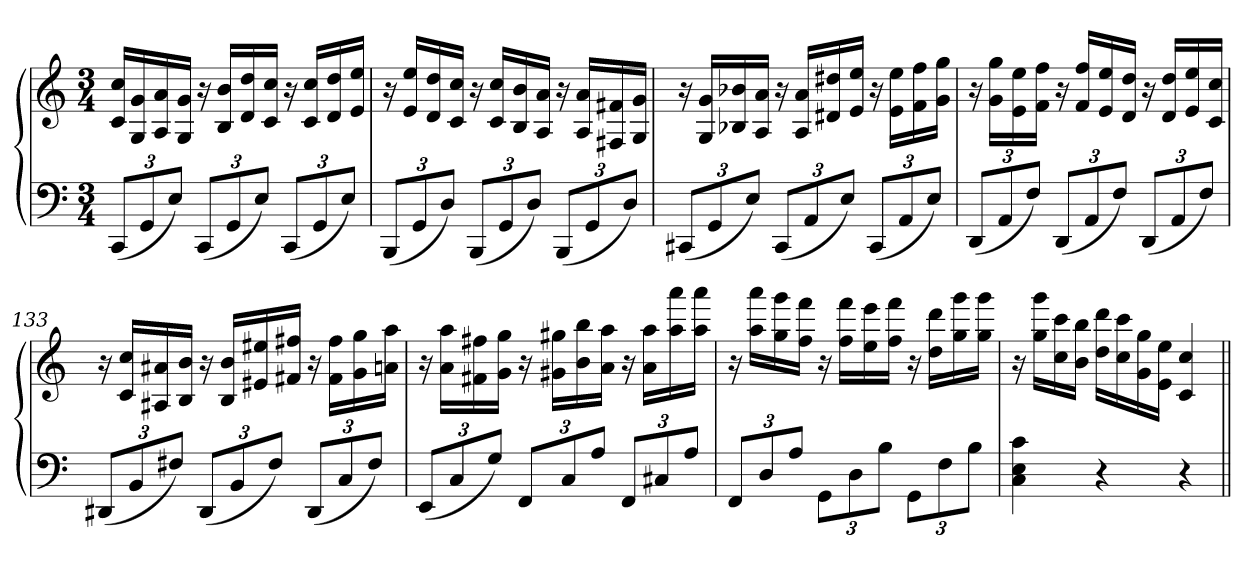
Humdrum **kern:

**kern	**kern
*part1	*part1
*staff2	*staff1
*clefF4	*clefG2
*k[]	*k[]
*C:	*C:
*M3/4	*M3/4
=	=
(12CCL	16c 16ccLL
.	16G 16g
12GG	.
.	16A 16a
12EJ)	.
.	16G 16gJJ
(12CCL	16r
.	16B 16bLL
12GG	.
.	16d 16dd
12EJ)	.
.	16c 16ccJJ
(12CCL	16r
.	16c 16ccLL
12GG	.
.	16d 16dd
12EJ)	.
.	16e 16eeJJ
=130	=130
(12BBBL	16r
.	16e 16eeLL
12GG	.
.	16d 16dd
12DJ)	.
.	16c 16ccJJ
(12BBBL	16r
.	16c 16ccLL
12GG	.
.	16B 16b
12DJ)	.
.	16A 16aJJ
(12BBBL	16r
.	16A 16aLL
12GG	.
.	16F#X 16f#X
12DJ)	.
.	16G 16gJJ
=131	=131
(12CC#XL	16r
.	16G 16gLL
12GG	.
.	16B-X 16b-X
12EJ)	.
.	16A 16aJJ
(12CC#L	16r
.	16A 16aLL
12AA	.
.	16d#X 16dd#X
12EJ)	.
.	16e 16eeJJ
(12CC#L	16r
.	16e 16eeLL
12AA	.
.	16f 16ff
12EJ)	.
.	16g 16ggJJ
=132	=132
(12DDL	16r
.	16g 16ggLL
12AA	.
.	16e 16ee
12FJ)	.
.	16f 16ffJJ
(12DDL	16r
.	16f 16ffLL
12AA	.
.	16e 16ee
12FJ)	.
.	16d 16ddJJ
(12DDL	16r
.	16d 16ddLL
12AA	.
.	16e 16ee
12FJ)	.
.	16c 16ccJJ
=133	=133
(12DD#XL	16r
.	16c 16ccLL
12BB	.
.	16A#X 16a#X
12F#XJ)	.
.	16B 16bJJ
(12DD#L	16r
.	16B 16bLL
12BB	.
.	16e#X 16ee#X
12F#J)	.
.	16f#X 16ff#XJJ
(12DD#L	16r
.	16f# 16ff#LL
12C	.
.	16g 16gg
12F#J)	.
.	16an 16aaJJ
=134	=134
(12EEL	16r
.	16a 16aaLL
12C	.
.	16f#X 16ff#X
12GJ)	.
.	16g 16ggJJ
12FFL	16r
.	16g#X 16gg#XLL
12C	.
.	16b 16bb
12AJ	.
.	16a 16aaJJ
12FFL	16r
.	16a 16aaLL
12C#X	.
.	16aa 16aaa
12AJ	.
.	16aa 16aaaJJ
=135	=135
12FFL	16r
.	16aa 16aaaLL
12D	.
.	16gg 16ggg
12AJ	.
.	16ff 16fffJJ
12GGL	16r
.	16ff 16fffLL
12D	.
.	16ee 16eee
12BJ	.
.	16ff 16fffJJ
12GGL	16r
.	16dd 16dddLL
12F	.
.	16gg 16ggg
12BJ	.
.	16gg 16gggJJ
=136	=136
4C 4E 4c	16r
.	16gg 16gggLL
.	16cc 16ccc
.	16b 16bbJJ
4r	16dd 16dddLL
.	16cc 16ccc
.	16g 16gg
.	16e 16eeJJ
4r	4c 4cc
=||	=||
*-	*-
